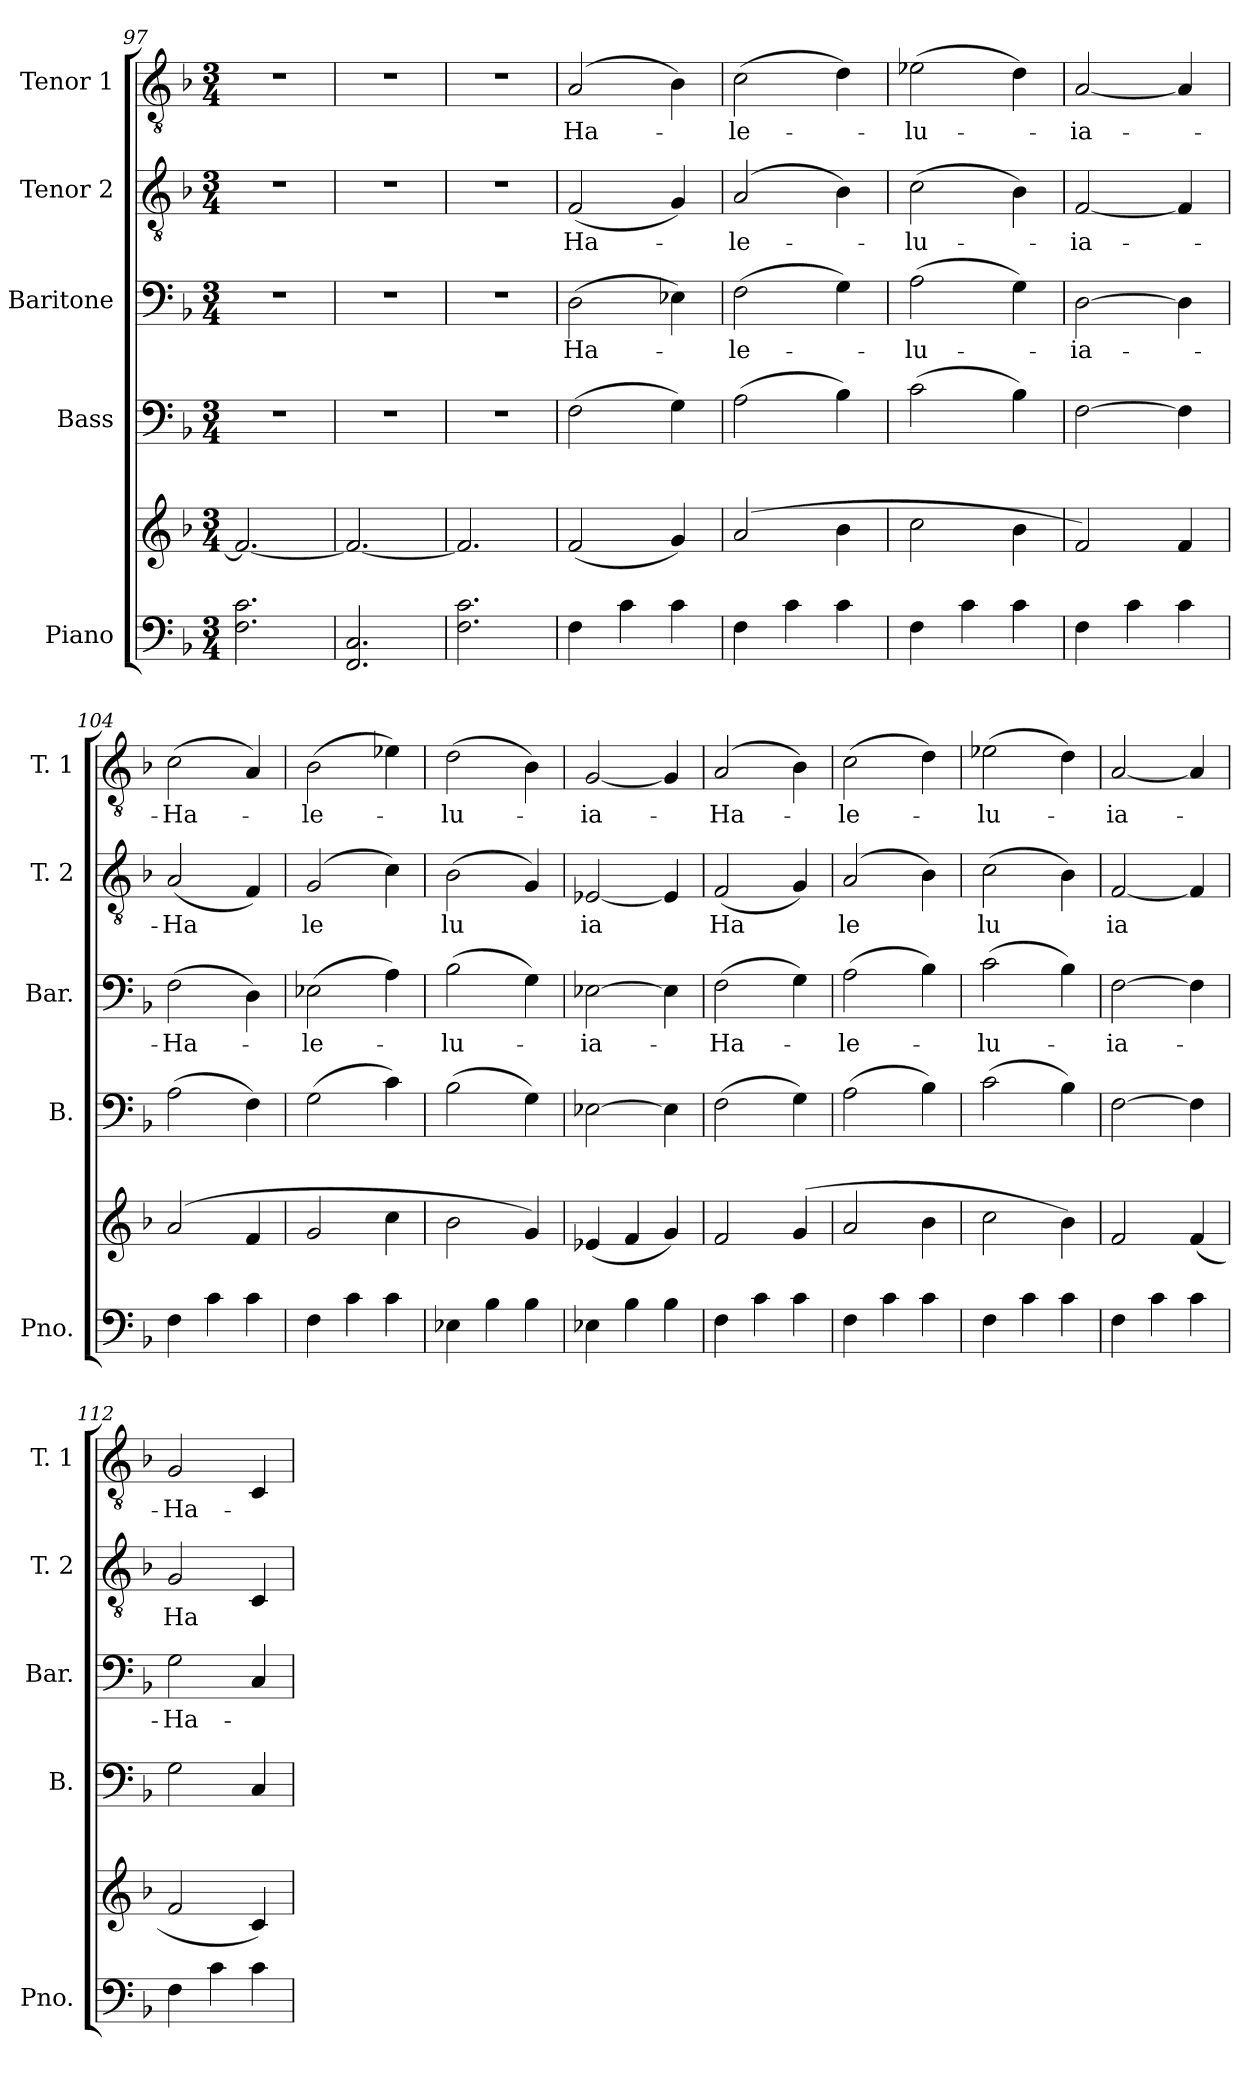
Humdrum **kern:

**kern	**kern	**kern	**kern	**text	**kern	**text	**kern	**text
*part5	*part5	*part4	*part3	*part3	*part2	*part2	*part1	*part1
*staff6	*staff5	*staff4	*staff3	*staff3	*staff2	*staff2	*staff1	*staff1
*I"Piano	*	*I"Bass	*I"Baritone	*	*I"Tenor 2	*	*I"Tenor 1	*
*I'Pno.	*	*I'B.	*I'Bar.	*	*I'T. 2	*	*I'T. 1	*
*clefF4	*clefG2	*clefF4	*clefF4	*	*clefGv2	*	*clefGv2	*
*k[b-]	*k[b-]	*k[b-]	*k[b-]	*	*k[b-]	*	*k[b-]	*
*M3/4	*M3/4	*M3/4	*M3/4	*	*M3/4	*	*M3/4	*
=97	=97	=97	=97	=97	=97	=97	=97	=97
2.F\ 2.c\	2.f/_	2.r	2.r	.	2.r	.	2.r	.
=98	=98	=98	=98	=98	=98	=98	=98	=98
2.FF/ 2.C/	2.f/_	2.r	2.r	.	2.r	.	2.r	.
=99	=99	=99	=99	=99	=99	=99	=99	=99
2.F\ 2.c\	2.f/]	2.r	2.r	.	2.r	.	2.r	.
=100	=100	=100	=100	=100	=100	=100	=100	=100
!	!	!	!	!LO:LY:b	!	!LO:LY:b	!	!LO:LY:b
4F\	(2f/	(2F\	(2D\	-Ha-	(2F/	Ha-	(2A/	-Ha-
4c\	.	.	.	.	.	.	.	.
4c\	4g/)	4G\)	4E-X\)	.	4G/)	.	4B-\)	.
=101	=101	=101	=101	=101	=101	=101	=101	=101
!	!	!	!	!LO:LY:b	!	!LO:LY:b	!	!LO:LY:b
4F\	(2a/	(2A\	(2F\	-le-	(2A/	-le-	(2c\	-le-
4c\	.	.	.	.	.	.	.	.
4c\	4b-\	4B-\)	4G\)	.	4B-\)	.	4d\)	.
=102	=102	=102	=102	=102	=102	=102	=102	=102
!	!	!	!	!LO:LY:b	!	!LO:LY:b	!	!LO:LY:b
4F\	2cc\	(2c\	(2A\	-lu-	(2c\	-lu-	(2e-X\	-lu-
4c\	.	.	.	.	.	.	.	.
4c\	4b-\	4B-\)	4G\)	.	4B-\)	.	4d\)	.
!!LO:PB:g=z
=103	=103	=103	=103	=103	=103	=103	=103	=103
!	!	!	!	!LO:LY:b	!	!LO:LY:b	!	!LO:LY:b
4F\	2f/)	[2F\	[2D\	-ia-	[2F/	-ia-	[2A/	-ia-
4c\	.	.	.	.	.	.	.	.
4c\	4f/	4F\]	4D\]	.	4F/]	.	4A/]	.
=104	=104	=104	=104	=104	=104	=104	=104	=104
!	!	!	!	!LO:LY:b	!	!LO:LY:b	!	!LO:LY:b
4F\	(2a/	(2A\	(2F\	-Ha-	(2A/	-Ha	(2c\	-Ha-
4c\	.	.	.	.	.	.	.	.
4c\	4f/	4F\)	4D\)	.	4F/)	.	4A/)	.
=105	=105	=105	=105	=105	=105	=105	=105	=105
!	!	!	!	!LO:LY:b	!	!LO:LY:b	!	!LO:LY:b
4F\	2g/	(2G\	(2E-X\	-le-	(2G/	-le	(2B-\	-le-
4c\	.	.	.	.	.	.	.	.
4c\	4cc\	4c\)	4A\)	.	4c\)	.	4e-X\)	.
=106	=106	=106	=106	=106	=106	=106	=106	=106
!	!	!	!	!LO:LY:b	!	!LO:LY:b	!	!LO:LY:b
4E-X\	2b-\	(2B-\	(2B-\	-lu-	(2B-\	-lu	(2d\	-lu-
4B-\	.	.	.	.	.	.	.	.
4B-\	4g/)	4G\)	4G\)	.	4G/)	.	4B-\)	.
=107	=107	=107	=107	=107	=107	=107	=107	=107
!	!	!	!	!LO:LY:b	!	!LO:LY:b	!	!LO:LY:b
4E-X\	(4e-X/	[2E-X\	[2E-X\	-ia-	[2E-X/	-ia	[2G/	-ia-
4B-\	4f/	.	.	.	.	.	.	.
4B-\	4g/)	4E-\]	4E-\]	.	4E-/]	.	4G/]	.
=108	=108	=108	=108	=108	=108	=108	=108	=108
!	!	!	!	!LO:LY:b	!	!LO:LY:b	!	!LO:LY:b
4F\	2f/	(2F\	(2F\	-Ha-	(2F/	-Ha	(2A/	-Ha-
4c\	.	.	.	.	.	.	.	.
4c\	(4g/	4G\)	4G\)	.	4G/)	.	4B-\)	.
=109	=109	=109	=109	=109	=109	=109	=109	=109
!	!	!	!	!LO:LY:b	!	!LO:LY:b	!	!LO:LY:b
4F\	2a/	(2A\	(2A\	-le-	(2A/	-le	(2c\	-le-
4c\	.	.	.	.	.	.	.	.
4c\	4b-\	4B-\)	4B-\)	.	4B-\)	.	4d\)	.
=110	=110	=110	=110	=110	=110	=110	=110	=110
!	!	!	!	!LO:LY:b	!	!LO:LY:b	!	!LO:LY:b
4F\	2cc\	(2c\	(2c\	-lu-	(2c\	-lu	(2e-X\	-lu-
4c\	.	.	.	.	.	.	.	.
4c\	4b-\)	4B-\)	4B-\)	.	4B-\)	.	4d\)	.
=111	=111	=111	=111	=111	=111	=111	=111	=111
!	!	!	!	!LO:LY:b	!	!LO:LY:b	!	!LO:LY:b
4F\	2f/	[2F\	[2F\	-ia-	[2F/	-ia	[2A/	-ia-
4c\	.	.	.	.	.	.	.	.
4c\	(4f/	4F\]	4F\]	.	4F/]	.	4A/]	.
!!LO:LB:g=z
=112	=112	=112	=112	=112	=112	=112	=112	=112
!	!	!	!	!LO:LY:b	!	!LO:LY:b	!	!LO:LY:b
4F\	2f/	2G\	2G\	-Ha-	2G/	-Ha	2G/	-Ha-
4c\	.	.	.	.	.	.	.	.
4c\	4c/)	4C/	4C/	.	4C/	.	4C/	.
=	=	=	=	=	=	=	=	=
*-	*-	*-	*-	*-	*-	*-	*-	*-
